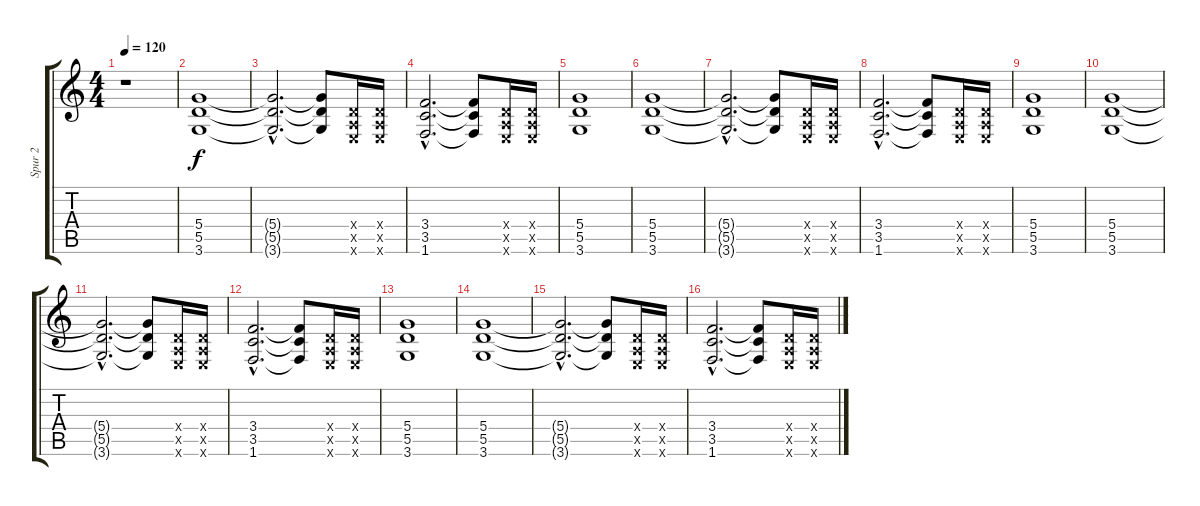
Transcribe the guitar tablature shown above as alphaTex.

\track ("Spur 2" "Spur 2") {instrument distortionguitar}
\staff {score tabs}
\tuning (E4 B3 G3 D3 A2 E2) {hide}
\ts (4 4)
\tempo 120
\clef g2
\ks c
r.1{dy f instrument distortionguitar} |
(5.4 5.5 3.6).1 |
(5.4{hac t} 5.5{hac t} 3.6{hac t}).2{d} (5.4{t} 5.5{t} 3.6{t}).8 (0.4{x} 0.5{x} 0.6{x}).16 (0.4{x} 0.5{x} 0.6{x}).16 |
(3.4{hac} 3.5{hac} 1.6{hac}).2{d} (3.4{t} 3.5{t} 1.6{t}).8 (0.4{x} 0.5{x} 0.6{x}).16 (0.4{x} 0.5{x} 0.6{x}).16 |
(5.4 5.5 3.6).1 |
(5.4 5.5 3.6).1 |
(5.4{hac t} 5.5{hac t} 3.6{hac t}).2{d} (5.4{t} 5.5{t} 3.6{t}).8 (0.4{x} 0.5{x} 0.6{x}).16 (0.4{x} 0.5{x} 0.6{x}).16 |
(3.4{hac} 3.5{hac} 1.6{hac}).2{d} (3.4{t} 3.5{t} 1.6{t}).8 (0.4{x} 0.5{x} 0.6{x}).16 (0.4{x} 0.5{x} 0.6{x}).16 |
(5.4 5.5 3.6).1 |
(5.4 5.5 3.6).1 |
(5.4{hac t} 5.5{hac t} 3.6{hac t}).2{d} (5.4{t} 5.5{t} 3.6{t}).8 (0.4{x} 0.5{x} 0.6{x}).16 (0.4{x} 0.5{x} 0.6{x}).16 |
(3.4{hac} 3.5{hac} 1.6{hac}).2{d} (3.4{t} 3.5{t} 1.6{t}).8 (0.4{x} 0.5{x} 0.6{x}).16 (0.4{x} 0.5{x} 0.6{x}).16 |
(5.4 5.5 3.6).1 |
(5.4 5.5 3.6).1 |
(5.4{hac t} 5.5{hac t} 3.6{hac t}).2{d} (5.4{t} 5.5{t} 3.6{t}).8 (0.4{x} 0.5{x} 0.6{x}).16 (0.4{x} 0.5{x} 0.6{x}).16 |
(3.4{hac} 3.5{hac} 1.6{hac}).2{d} (3.4{t} 3.5{t} 1.6{t}).8 (0.4{x} 0.5{x} 0.6{x}).16 (0.4{x} 0.5{x} 0.6{x}).16
